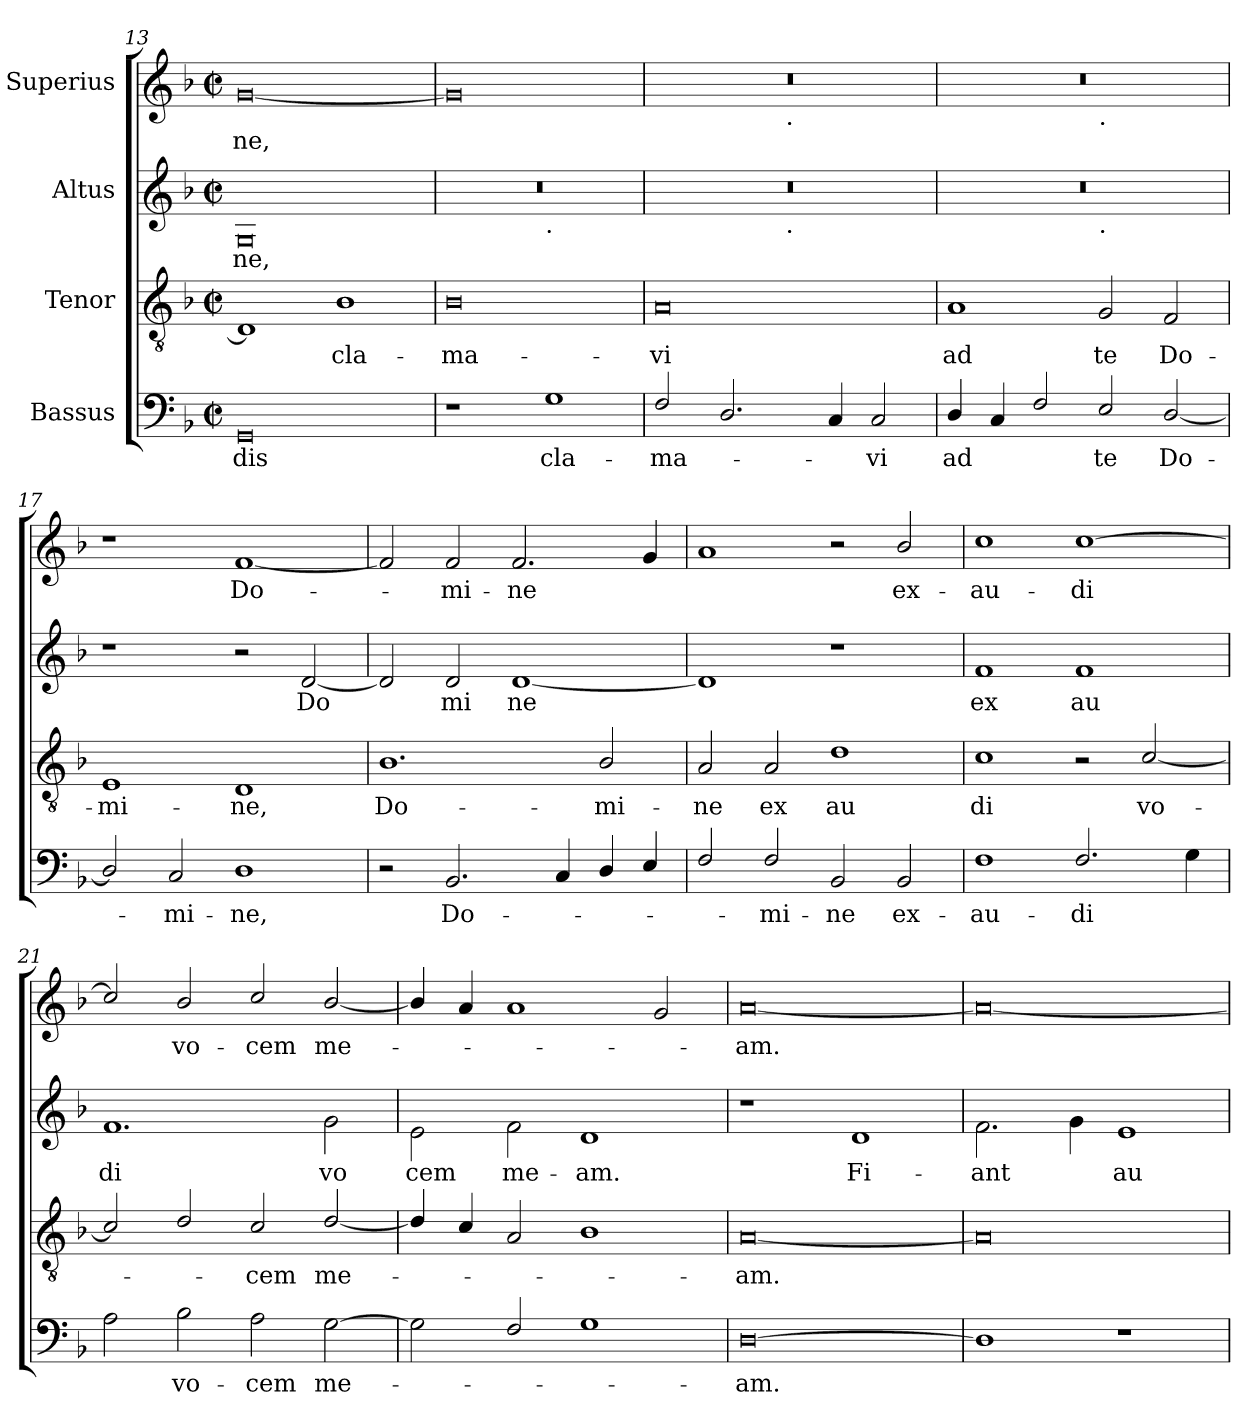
**kern	**text	**kern	**text	**kern	**text	**kern	**text
*part4	*part4	*part3	*part3	*part2	*part2	*part1	*part1
*staff4	*staff4	*staff3	*staff3	*staff2	*staff2	*staff1	*staff1
*I"Bassus	*	*I"Tenor	*	*I"Altus	*	*I"Superius	*
*clefF4	*	*clefGv2	*	*clefG2	*	*clefG2	*
*k[b-]	*	*k[b-]	*	*k[b-]	*	*k[b-]	*
*M4/2	*	*M4/2	*	*M4/2	*	*M4/2	*
*met(c|)	*	*met(c|)	*	*met(c|)	*	*met(c|)	*
=13	=13	=13	=13	=13	=13	=13	=13
!	!LO:LY:b	!	!	!	!LO:LY:b	!	!LO:LY:b
0GG	-dis	1D]	.	0G	ne,	[0g	-ne,
!	!	!	!LO:LY:b	!	!	!	!
.	.	1B-	cla-	.	.	.	.
=14	=14	=14	=14	=14	=14	=14	=14
!	!	!	!LO:LY:b	!	!	!	!
*	*	*	*	*^	*	*	*
1r	.	0B-	-ma-	0r	1ryy	.	0g]	.
!	!	!	!	!	!LO:TX:b:t=.	!	!	!
!	!LO:LY:b	!	!	!	!	!	!	!
1G	cla-	.	.	.	1ryy	.	.	.
=15	=15	=15	=15	=15	=15	=15	=15	=15
!	!LO:LY:b	!	!LO:LY:b	!	!	!	!	!
*	*	*	*	*	*	*	*^	*
2F/	-ma-	0A	-vi	0r	1ryy	.	0r	1ryy	.
2.D/	.	.	.	.	.	.	.	.	.
!	!	!	!	!	!	!	!	!LO:TX:b:t=.	!
!	!	!	!	!	!LO:TX:b:t=.	!	!	!	!
.	.	.	.	.	1ryy	.	.	1ryy	.
4C/	.	.	.	.	.	.	.	.	.
!	!LO:LY:b	!	!	!	!	!	!	!	!
2C/	-vi	.	.	.	.	.	.	.	.
=16	=16	=16	=16	=16	=16	=16	=16	=16	=16
!	!LO:LY:b	!	!LO:LY:b	!	!	!	!	!	!
4D/	ad	1A	ad	0r	1ryy	.	0r	1ryy	.
4C/	.	.	.	.	.	.	.	.	.
2F/	.	.	.	.	.	.	.	.	.
!	!	!	!	!	!	!	!	!LO:TX:b:t=.	!
!	!	!	!	!	!LO:TX:b:t=.	!	!	!	!
!	!LO:LY:b	!	!LO:LY:b	!	!	!	!	!	!
2E/	te	2G/	te	.	1ryy	.	.	1ryy	.
!	!LO:LY:b	!	!LO:LY:b	!	!	!	!	!	!
[2D/	Do-	2F/	Do-	.	.	.	.	.	.
=17	=17	=17	=17	=17	=17	=17	=17	=17	=17
!	!	!	!LO:LY:b	!	!	!	!	!	!
*	*	*	*	*v	*v	*	*	*	*
*	*	*	*	*	*	*v	*v	*
2D/]	.	1E	-mi-	1r	.	1r	.
!	!LO:LY:b	!	!	!	!	!	!
2C/	-mi-	.	.	.	.	.	.
!	!LO:LY:b	!	!LO:LY:b	!	!	!	!LO:LY:b
1D	-ne,	1D	-ne,	2r	.	[1f	Do-
!	!	!	!	!	!LO:LY:b	!	!
.	.	.	.	[2d/	Do	.	.
=18	=18	=18	=18	=18	=18	=18	=18
!	!	!	!LO:LY:b	!	!	!	!
2r	.	1.B-	Do-	2d/]	.	2f/]	.
!	!LO:LY:b	!	!	!	!LO:LY:b	!	!LO:LY:b
2.BB-/	Do-	.	.	2d/	mi	2f/	-mi-
!	!	!	!	!	!LO:LY:b	!	!LO:LY:b
.	.	.	.	[1d	ne	2.f/	-ne
4C/	.	.	.	.	.	.	.
!	!	!	!LO:LY:b	!	!	!	!
4D/	.	2B-/	-mi-	.	.	.	.
4E/	.	.	.	.	.	4g/	.
!!LO:LB:g=z
=19	=19	=19	=19	=19	=19	=19	=19
!	!	!	!LO:LY:b	!	!	!	!
2F/	.	2A/	-ne	1d]	.	1a	.
!	!LO:LY:b	!	!LO:LY:b	!	!	!	!
2F/	-mi-	2A/	ex	.	.	.	.
!	!LO:LY:b	!	!LO:LY:b	!	!	!	!
2BB-/	-ne	1d	au	1r	.	2r	.
!	!LO:LY:b	!	!	!	!	!	!LO:LY:b
2BB-/	ex-	.	.	.	.	2b-/	ex-
=20	=20	=20	=20	=20	=20	=20	=20
!	!LO:LY:b	!	!LO:LY:b	!	!LO:LY:b	!	!LO:LY:b
1F	-au-	1c	di	1f	ex	1cc	-au-
!	!LO:LY:b	!	!	!	!LO:LY:b	!	!LO:LY:b
2.F/	-di	2r	.	1f	au	[1cc	-di
!	!	!	!LO:LY:b	!	!	!	!
.	.	[2c/	vo-	.	.	.	.
4G\	.	.	.	.	.	.	.
=21	=21	=21	=21	=21	=21	=21	=21
!	!	!	!	!	!LO:LY:b	!	!
2A\	.	2c/]	.	1.f	di	2cc/]	.
!	!LO:LY:b	!	!	!	!	!	!LO:LY:b
2B-\	vo-	2d/	.	.	.	2b-/	vo-
!	!LO:LY:b	!	!LO:LY:b	!	!	!	!LO:LY:b
2A\	-cem	2c/	-cem	.	.	2cc/	-cem
!	!LO:LY:b	!	!LO:LY:b	!	!LO:LY:b	!	!LO:LY:b
[2G\	me-	[2d/	me-	2g\	vo	[2b-/	me-
=22	=22	=22	=22	=22	=22	=22	=22
!	!	!	!	!	!LO:LY:b	!	!
2G\]	.	4d/]	.	2e\	cem	4b-/]	.
.	.	4c/	.	.	.	4a/	.
!	!	!	!	!	!LO:LY:b	!	!
2F/	.	2A/	.	2f\	me-	1a	.
!	!	!	!	!	!LO:LY:b	!	!
1G	.	1B-	.	1d	-am.	.	.
.	.	.	.	.	.	2g/	.
=23	=23	=23	=23	=23	=23	=23	=23
!	!LO:LY:b	!	!LO:LY:b	!	!	!	!LO:LY:b
[0D	-am.	[0A	-am.	1r	.	[0a	-am.
!	!	!	!	!	!LO:LY:b	!	!
.	.	.	.	1d	Fi-	.	.
=24	=24	=24	=24	=24	=24	=24	=24
!	!	!	!	!	!LO:LY:b	!	!
1D]	.	0A]	.	2.f\	-ant	0a_	.
.	.	.	.	4g\	.	.	.
!	!	!	!	!	!LO:LY:b	!	!
1r	.	.	.	1e	au-	.	.
=	=	=	=	=	=	=	=
*-	*-	*-	*-	*-	*-	*-	*-
